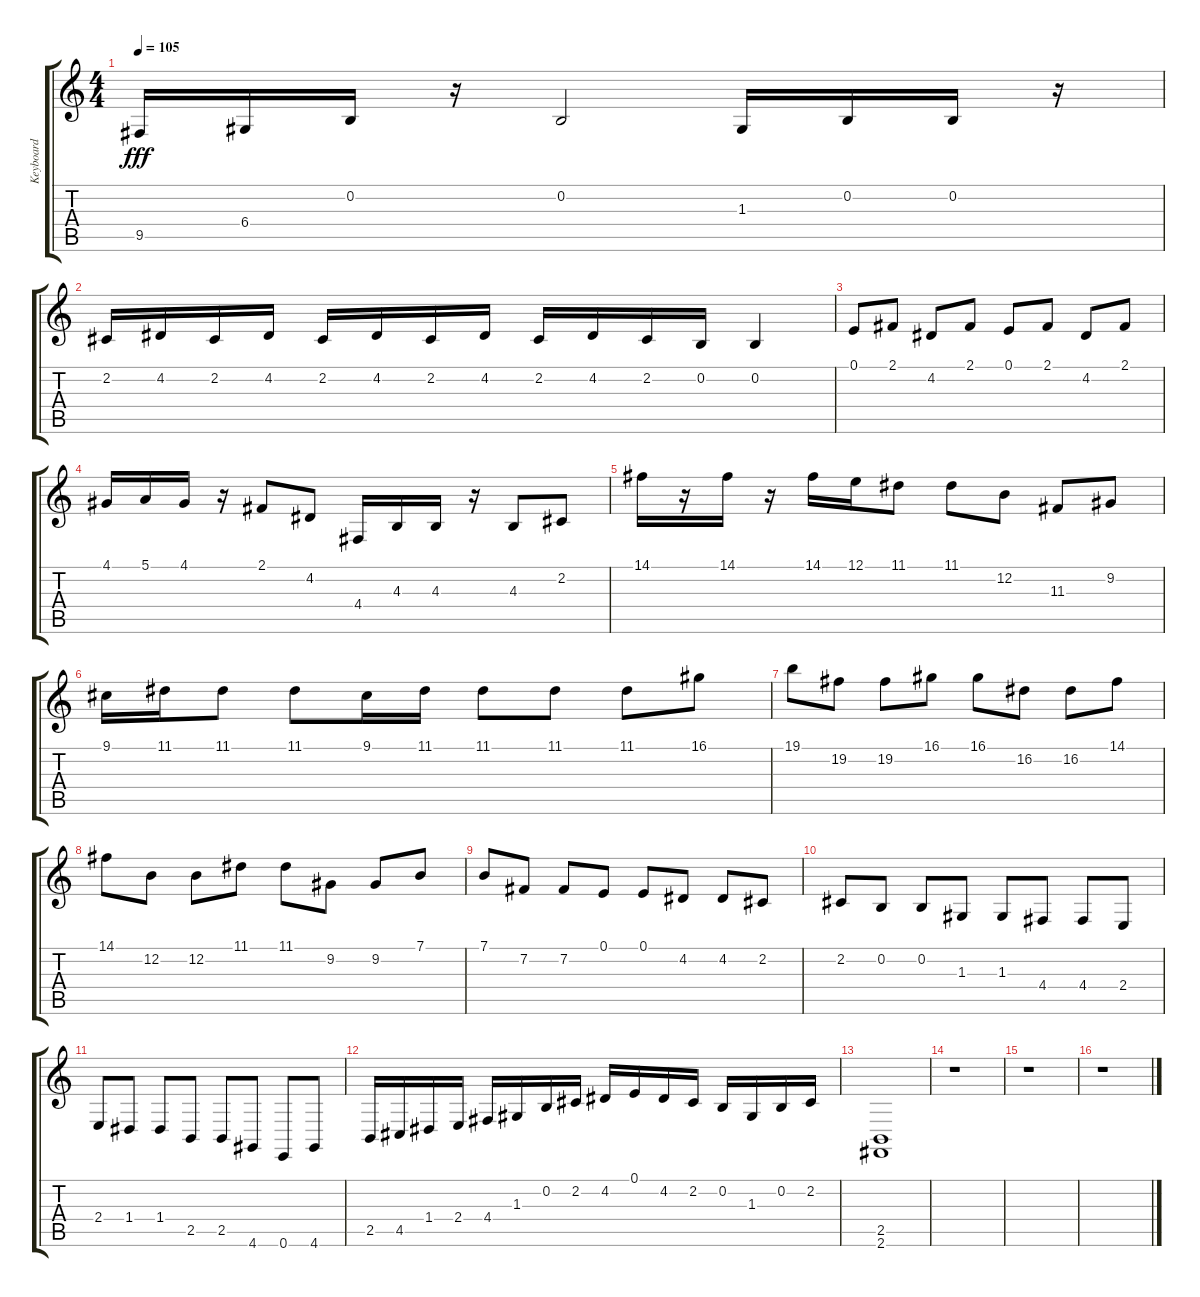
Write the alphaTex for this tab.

\track ("Keyboard" "Keyboard") {instrument pad1newage}
\staff {score tabs}
\tuning (E4 B3 G3 D3 A2 E2) {hide}
\ts (4 4)
\tempo 105
\clef g2
\ks c
9.5.16{dy fff} 6.4.16 0.2.16 r.16 0.2.2 1.3.16 0.2.16 0.2.16 r.16 |
2.2.16 4.2.16 2.2.16 4.2.16 2.2.16 4.2.16 2.2.16 4.2.16 2.2.16 4.2.16 2.2.16 0.2.16 0.2.4 |
0.1.8 2.1.8 4.2.8 2.1.8 0.1.8 2.1.8 4.2.8 2.1.8 |
4.1.16 5.1.16 4.1.16 r.16 2.1.8 4.2.8 4.4.16 4.3.16 4.3.16 r.16 4.3.8 2.2.8 |
14.1.16 r.16 14.1.16 r.16 14.1.16 12.1.16 11.1.8 11.1.8 12.2.8 11.3.8 9.2.8 |
9.1.16 11.1.16 11.1.8 11.1.8 9.1.16 11.1.16 11.1.8 11.1.8 11.1.8 16.1.8 |
19.1.8 19.2.8 19.2.8 16.1.8 16.1.8 16.2.8 16.2.8 14.1.8 |
14.1.8 12.2.8 12.2.8 11.1.8 11.1.8 9.2.8 9.2.8 7.1.8 |
7.1.8 7.2.8 7.2.8 0.1.8 0.1.8 4.2.8 4.2.8 2.2.8 |
2.2.8 0.2.8 0.2.8 1.3.8 1.3.8 4.4.8 4.4.8 2.4.8 |
2.4.8 1.4.8 1.4.8 2.5.8 2.5.8 4.6.8 0.6.8 4.6.8 |
2.5.16 4.5.16 1.4.16 2.4.16 4.4.16 1.3.16 0.2.16 2.2.16 4.2.16 0.1.16 4.2.16 2.2.16 0.2.16 1.3.16 0.2.16 2.2.16 |
(2.5 2.6).1 |
r.1 |
r.1 |
r.1
